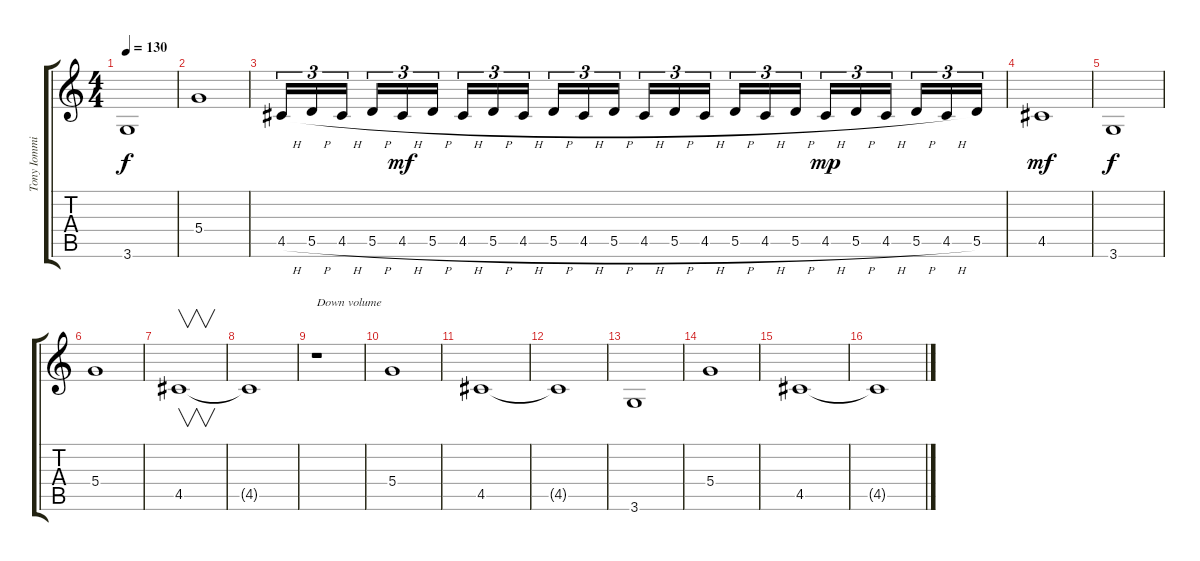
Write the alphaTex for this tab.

\track ("Tony Iommi" "Tony Iommi") {instrument distortionguitar}
\staff {score tabs}
\tuning (E4 B3 G3 D3 A2 E2) {hide}
\ts (4 4)
\tempo 130
\clef g2
\ks c
3.6.1{dy f} |
5.4.1 |
4.5{h}.16{tu (3 2)} 5.5{h}.16{tu (3 2)} 4.5{h}.16{tu (3 2)} 5.5{h}.16{tu (3 2)} 4.5{h}.16{tu (3 2) dy mf} 5.5{h}.16{tu (3 2)} 4.5{h}.16{tu (3 2)} 5.5{h}.16{tu (3 2)} 4.5{h}.16{tu (3 2)} 5.5{h}.16{tu (3 2)} 4.5{h}.16{tu (3 2)} 5.5{h}.16{tu (3 2)} 4.5{h}.16{tu (3 2)} 5.5{h}.16{tu (3 2)} 4.5{h}.16{tu (3 2)} 5.5{h}.16{tu (3 2)} 4.5{h}.16{tu (3 2)} 5.5{h}.16{tu (3 2)} 4.5{h}.16{tu (3 2) dy mp} 5.5{h}.16{tu (3 2)} 4.5{h}.16{tu (3 2)} 5.5{h}.16{tu (3 2)} 4.5{h}.16{tu (3 2)} 5.5.16{tu (3 2)} |
4.5.1{dy mf} |
3.6.1{dy f} |
5.4.1 |
4.5.1{v} |
4.5{t}.1 |
r.1{txt "Down volume " volume 12} |
5.4.1 |
4.5.1 |
4.5{t}.1 |
3.6.1 |
5.4.1 |
4.5.1 |
4.5{t}.1
